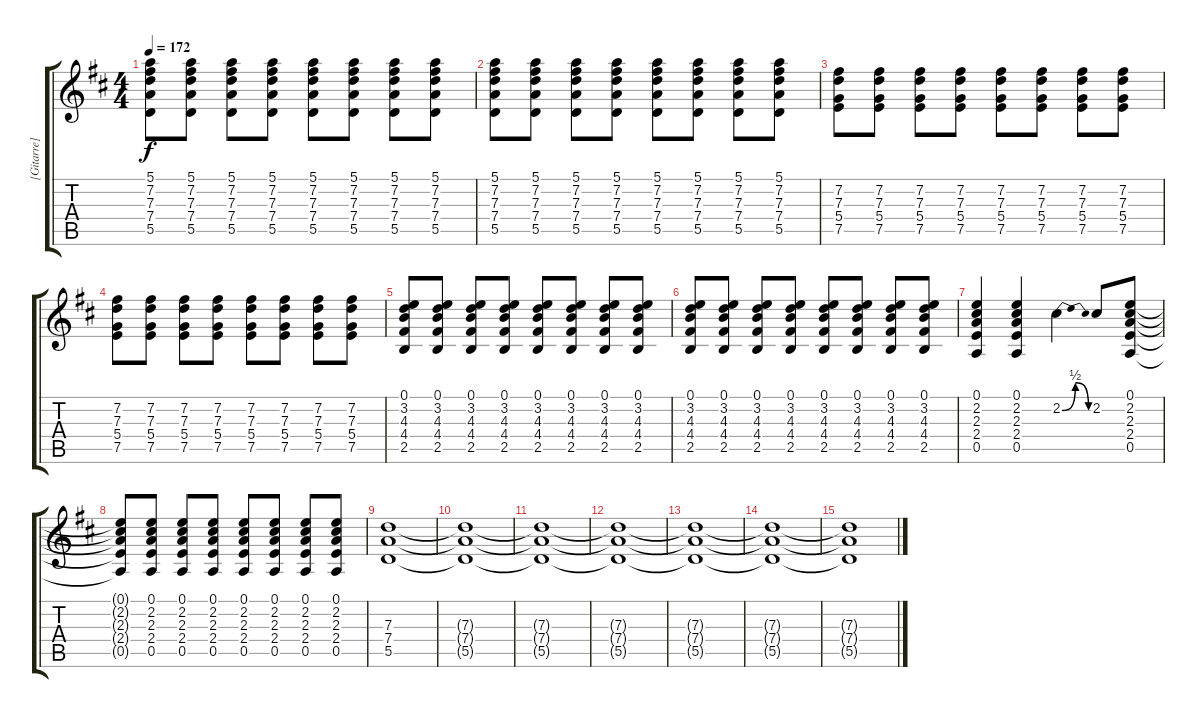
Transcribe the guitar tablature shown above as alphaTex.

\track ("[Gitarre]" "[Gitarre]") {instrument overdrivenguitar}
\staff {score tabs}
\tuning (E4 B3 G3 D3 A2 D2) {hide}
\ts (4 4)
\tempo 172
\clef g2
\ks d
(5.1 7.2 7.3 7.4 5.5).8{dy f} (5.1 7.2 7.3 7.4 5.5).8 (5.1 7.2 7.3 7.4 5.5).8 (5.1 7.2 7.3 7.4 5.5).8 (5.1 7.2 7.3 7.4 5.5).8 (5.1 7.2 7.3 7.4 5.5).8 (5.1 7.2 7.3 7.4 5.5).8 (5.1 7.2 7.3 7.4 5.5).8 |
(5.1 7.2 7.3 7.4 5.5).8 (5.1 7.2 7.3 7.4 5.5).8 (5.1 7.2 7.3 7.4 5.5).8 (5.1 7.2 7.3 7.4 5.5).8 (5.1 7.2 7.3 7.4 5.5).8 (5.1 7.2 7.3 7.4 5.5).8 (5.1 7.2 7.3 7.4 5.5).8 (5.1 7.2 7.3 7.4 5.5).8 |
(7.2 7.3 5.4 7.5).8 (7.2 7.3 5.4 7.5).8 (7.2 7.3 5.4 7.5).8 (7.2 7.3 5.4 7.5).8 (7.2 7.3 5.4 7.5).8 (7.2 7.3 5.4 7.5).8 (7.2 7.3 5.4 7.5).8 (7.2 7.3 5.4 7.5).8 |
(7.2 7.3 5.4 7.5).8 (7.2 7.3 5.4 7.5).8 (7.2 7.3 5.4 7.5).8 (7.2 7.3 5.4 7.5).8 (7.2 7.3 5.4 7.5).8 (7.2 7.3 5.4 7.5).8 (7.2 7.3 5.4 7.5).8 (7.2 7.3 5.4 7.5).8 |
(0.1 3.2 4.3 4.4 2.5).8 (0.1 3.2 4.3 4.4 2.5).8 (0.1 3.2 4.3 4.4 2.5).8 (0.1 3.2 4.3 4.4 2.5).8 (0.1 3.2 4.3 4.4 2.5).8 (0.1 3.2 4.3 4.4 2.5).8 (0.1 3.2 4.3 4.4 2.5).8 (0.1 3.2 4.3 4.4 2.5).8 |
(0.1 3.2 4.3 4.4 2.5).8 (0.1 3.2 4.3 4.4 2.5).8 (0.1 3.2 4.3 4.4 2.5).8 (0.1 3.2 4.3 4.4 2.5).8 (0.1 3.2 4.3 4.4 2.5).8 (0.1 3.2 4.3 4.4 2.5).8 (0.1 3.2 4.3 4.4 2.5).8 (0.1 3.2 4.3 4.4 2.5).8 |
(0.1 2.2 2.3 2.4 0.5).4 (0.1 2.2 2.3 2.4 0.5).4 2.2{be (bendrelease 0 0 30 2 30 2 60 0)}.4 2.2.8 (0.1 2.2 2.3 2.4 0.5).8 |
(0.1{t} 2.2{t} 2.3{t} 2.4{t} 0.5{t}).8 (0.1 2.2 2.3 2.4 0.5).8 (0.1 2.2 2.3 2.4 0.5).8 (0.1 2.2 2.3 2.4 0.5).8 (0.1 2.2 2.3 2.4 0.5).8 (0.1 2.2 2.3 2.4 0.5).8 (0.1 2.2 2.3 2.4 0.5).8 (0.1 2.2 2.3 2.4 0.5).8 |
(7.3 7.4 5.5).1 |
(7.3{t} 7.4{t} 5.5{t}).1 |
(7.3{t} 7.4{t} 5.5{t}).1 |
(7.3{t} 7.4{t} 5.5{t}).1 |
(7.3{t} 7.4{t} 5.5{t}).1 |
(7.3{t} 7.4{t} 5.5{t}).1 |
(7.3{t} 7.4{t} 5.5{t}).1
